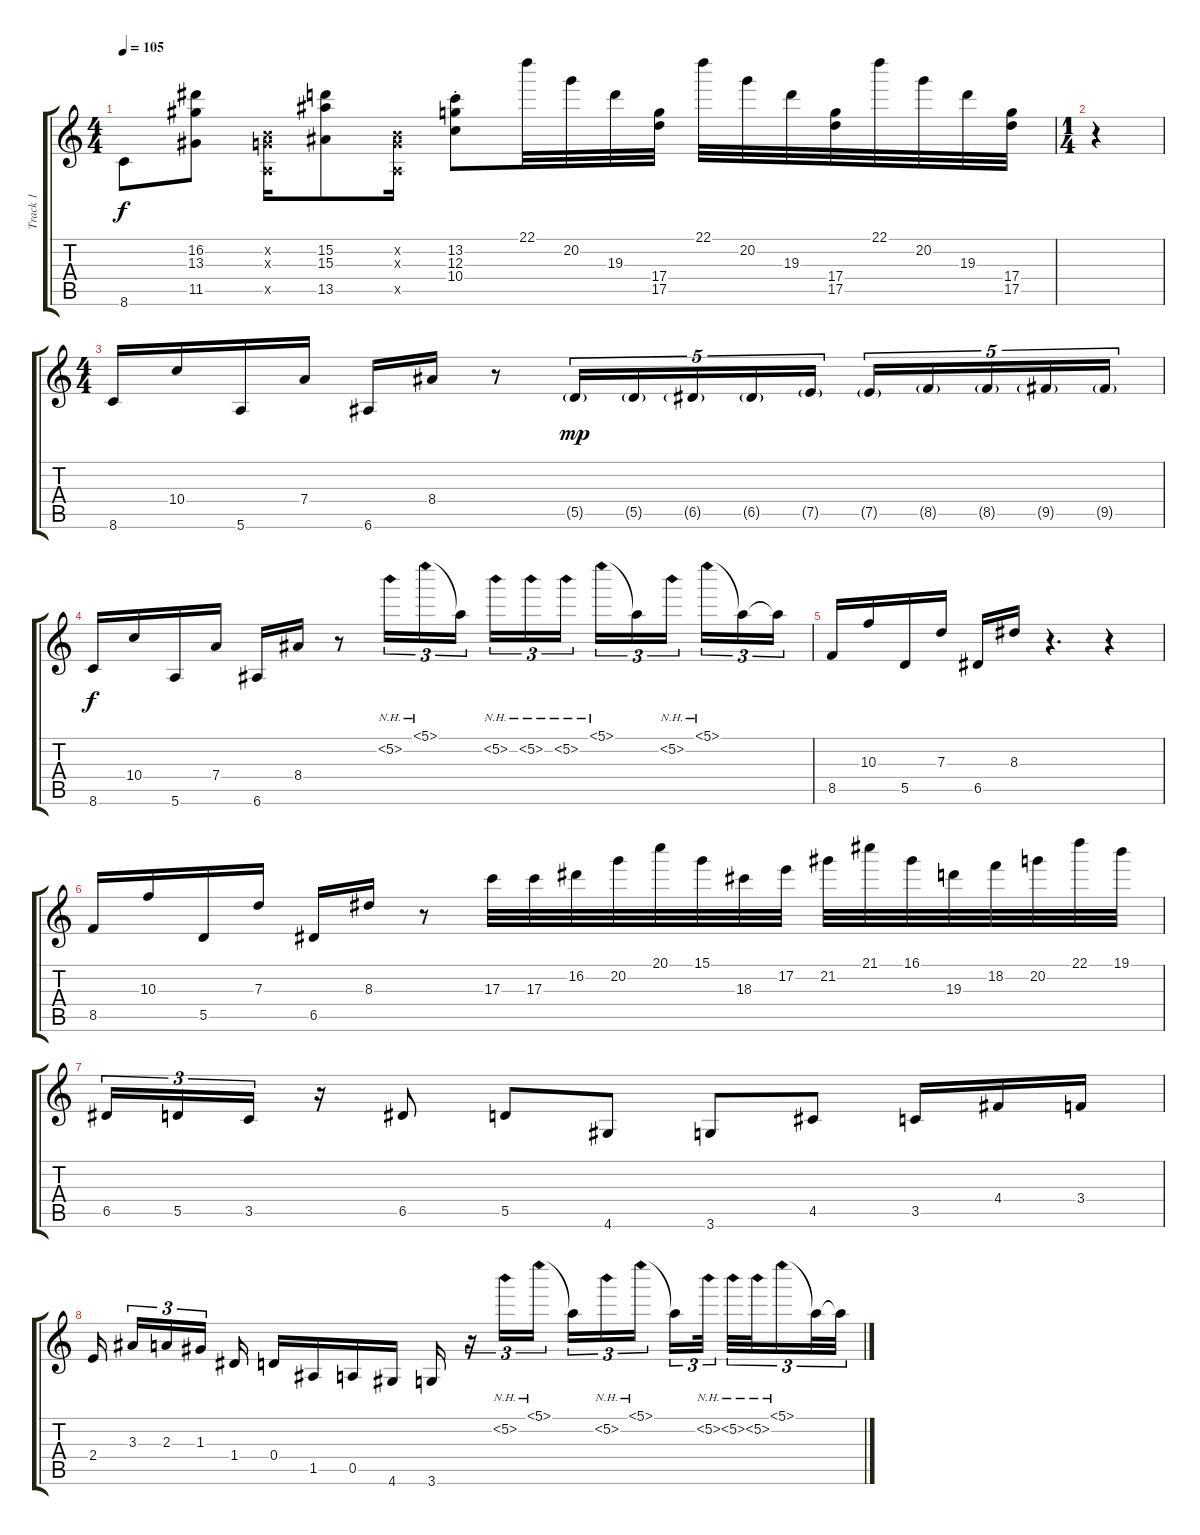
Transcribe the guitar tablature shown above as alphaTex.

\track ("Track 1" "Track 1") {instrument electricguitarclean}
\staff {score tabs}
\tuning (E4 B3 G3 D3 A2 E2) {hide}
\ts (4 4)
\tempo 105
\clef g2
\ks c
8.6.8{dy f} (16.2 13.3 11.5).8 (0.2{x} 0.3{x} 0.5{x}).16 (15.2 15.3 13.5).8 (0.2{x} 0.3{x} 0.5{x}).16 (13.2{st} 12.3{st} 10.4{st}).8 22.1.32 20.2.32 19.3.32 (17.4 17.5).32 22.1.32 20.2.32 19.3.32 (17.4 17.5).32 22.1.32 20.2.32 19.3.32 (17.4 17.5).32 |
\ts (1 4)
r.4 |
\ts (4 4)
8.6.16 10.4.16 5.6.16 7.4.16 6.6.16 8.4.16 r.8 5.5{g}.16{tu (5 4) dy mp} 5.5{g}.16{tu (5 4)} 6.5{g}.16{tu (5 4)} 6.5{g}.16{tu (5 4)} 7.5{g}.16{tu (5 4)} 7.5{g}.16{tu (5 4)} 8.5{g}.16{tu (5 4)} 8.5{g}.16{tu (5 4)} 9.5{g}.16{tu (5 4)} 9.5{g}.16{tu (5 4)} |
8.6.16{dy f} 10.4.16 5.6.16 7.4.16 6.6.16 8.4.16 r.8 5.2{nh}.16{tu (3 2)} 5.1{nh}.16{tu (3 2)} 5.1{t}.16{tu (3 2)} 5.2{nh}.16{tu (3 2)} 5.2{nh}.16{tu (3 2)} 5.2{nh}.16{tu (3 2)} 5.1{nh}.16{tu (3 2)} 5.1{t}.16{tu (3 2)} 5.2{nh}.16{tu (3 2)} 5.1{nh}.16{tu (3 2)} 5.1{t}.16{tu (3 2)} 5.1{t}.16{tu (3 2)} |
8.5.16 10.3.16 5.5.16 7.3.16 6.5.16 8.3.16 r.4{d} r.4 |
8.5.16 10.3.16 5.5.16 7.3.16 6.5.16 8.3.16 r.8 17.3.32 17.3.32 16.2.32 20.2.32 20.1.32 15.1.32 18.3.32 17.2.32 21.2.32 21.1.32 16.1.32 19.3.32 18.2.32 20.2.32 22.1.32 19.1.32 |
6.5.16{tu (3 2)} 5.5.16{tu (3 2)} 3.5.16{tu (3 2)} r.16 6.5.8 5.5.8 4.6.8 3.6.8 4.5.8 3.5.16 4.4.16 3.4.16 |
2.4.16 3.3.16{tu (3 2)} 2.3.16{tu (3 2)} 1.3.16{tu (3 2)} 1.4.16 0.4.16 1.5.16 0.5.16 4.6.16 3.6.16 r.16{tu (3 2)} 5.2{nh}.16{tu (3 2)} 5.1{nh}.16{tu (3 2)} 5.1{t}.16{tu (3 2)} 5.2{nh}.16{tu (3 2)} 5.1{nh}.16{tu (3 2)} 5.1{t}.16{tu (3 2)} 5.2{nh}.32{tu (3 2)} 5.2{nh}.32{tu (3 2)} 5.2{nh}.32{tu (3 2)} 5.1{nh}.16{tu (3 2)} 5.1{t}.32{tu (3 2)} 5.1{t}.32{tu (3 2)}
